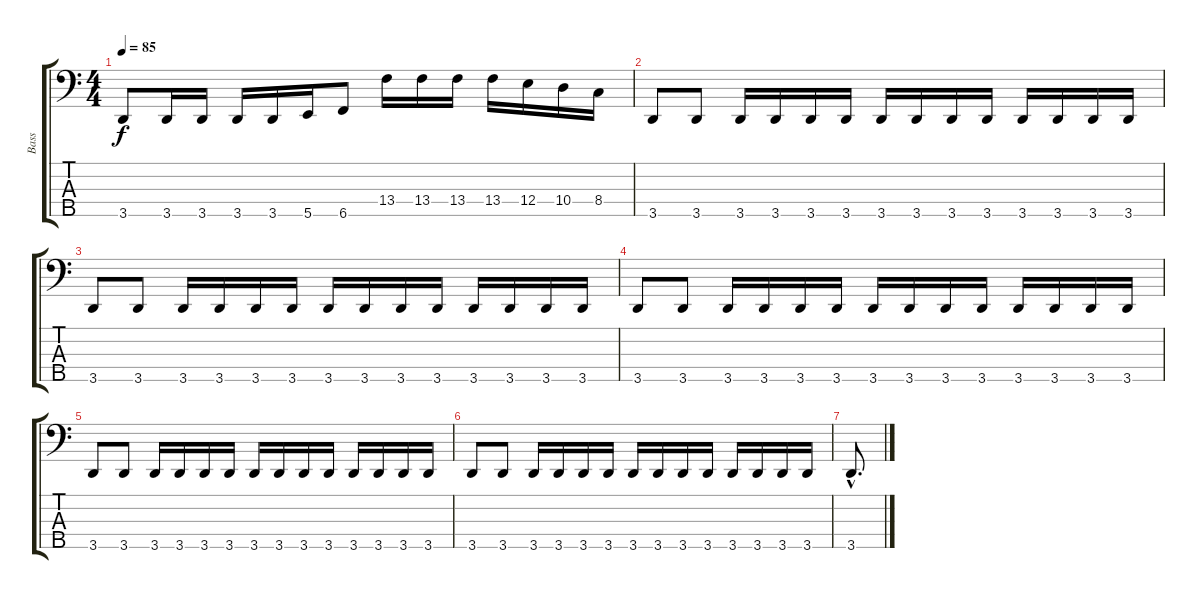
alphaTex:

\track ("Bass" "Bass") {instrument electricbasspick}
\staff {score tabs}
\tuning (G2 D2 A1 E1 B0) {hide}
\ts (4 4)
\tempo 85
\clef f4
\ks c
3.5.8{dy f} 3.5.16 3.5.16 3.5.16 3.5.16 5.5.16 6.5.8 13.4.16 13.4.16 13.4.16 13.4.16 12.4.16 10.4.16 8.4.16 |
3.5.8 3.5.8 3.5.16 3.5.16 3.5.16 3.5.16 3.5.16 3.5.16 3.5.16 3.5.16 3.5.16 3.5.16 3.5.16 3.5.16 |
3.5.8 3.5.8 3.5.16 3.5.16 3.5.16 3.5.16 3.5.16 3.5.16 3.5.16 3.5.16 3.5.16 3.5.16 3.5.16 3.5.16 |
3.5.8 3.5.8 3.5.16 3.5.16 3.5.16 3.5.16 3.5.16 3.5.16 3.5.16 3.5.16 3.5.16 3.5.16 3.5.16 3.5.16 |
3.5.8 3.5.8 3.5.16 3.5.16 3.5.16 3.5.16 3.5.16 3.5.16 3.5.16 3.5.16 3.5.16 3.5.16 3.5.16 3.5.16 |
3.5.8 3.5.8 3.5.16 3.5.16 3.5.16 3.5.16 3.5.16 3.5.16 3.5.16 3.5.16 3.5.16 3.5.16 3.5.16 3.5.16 |
3.5{hac}.8{d}
